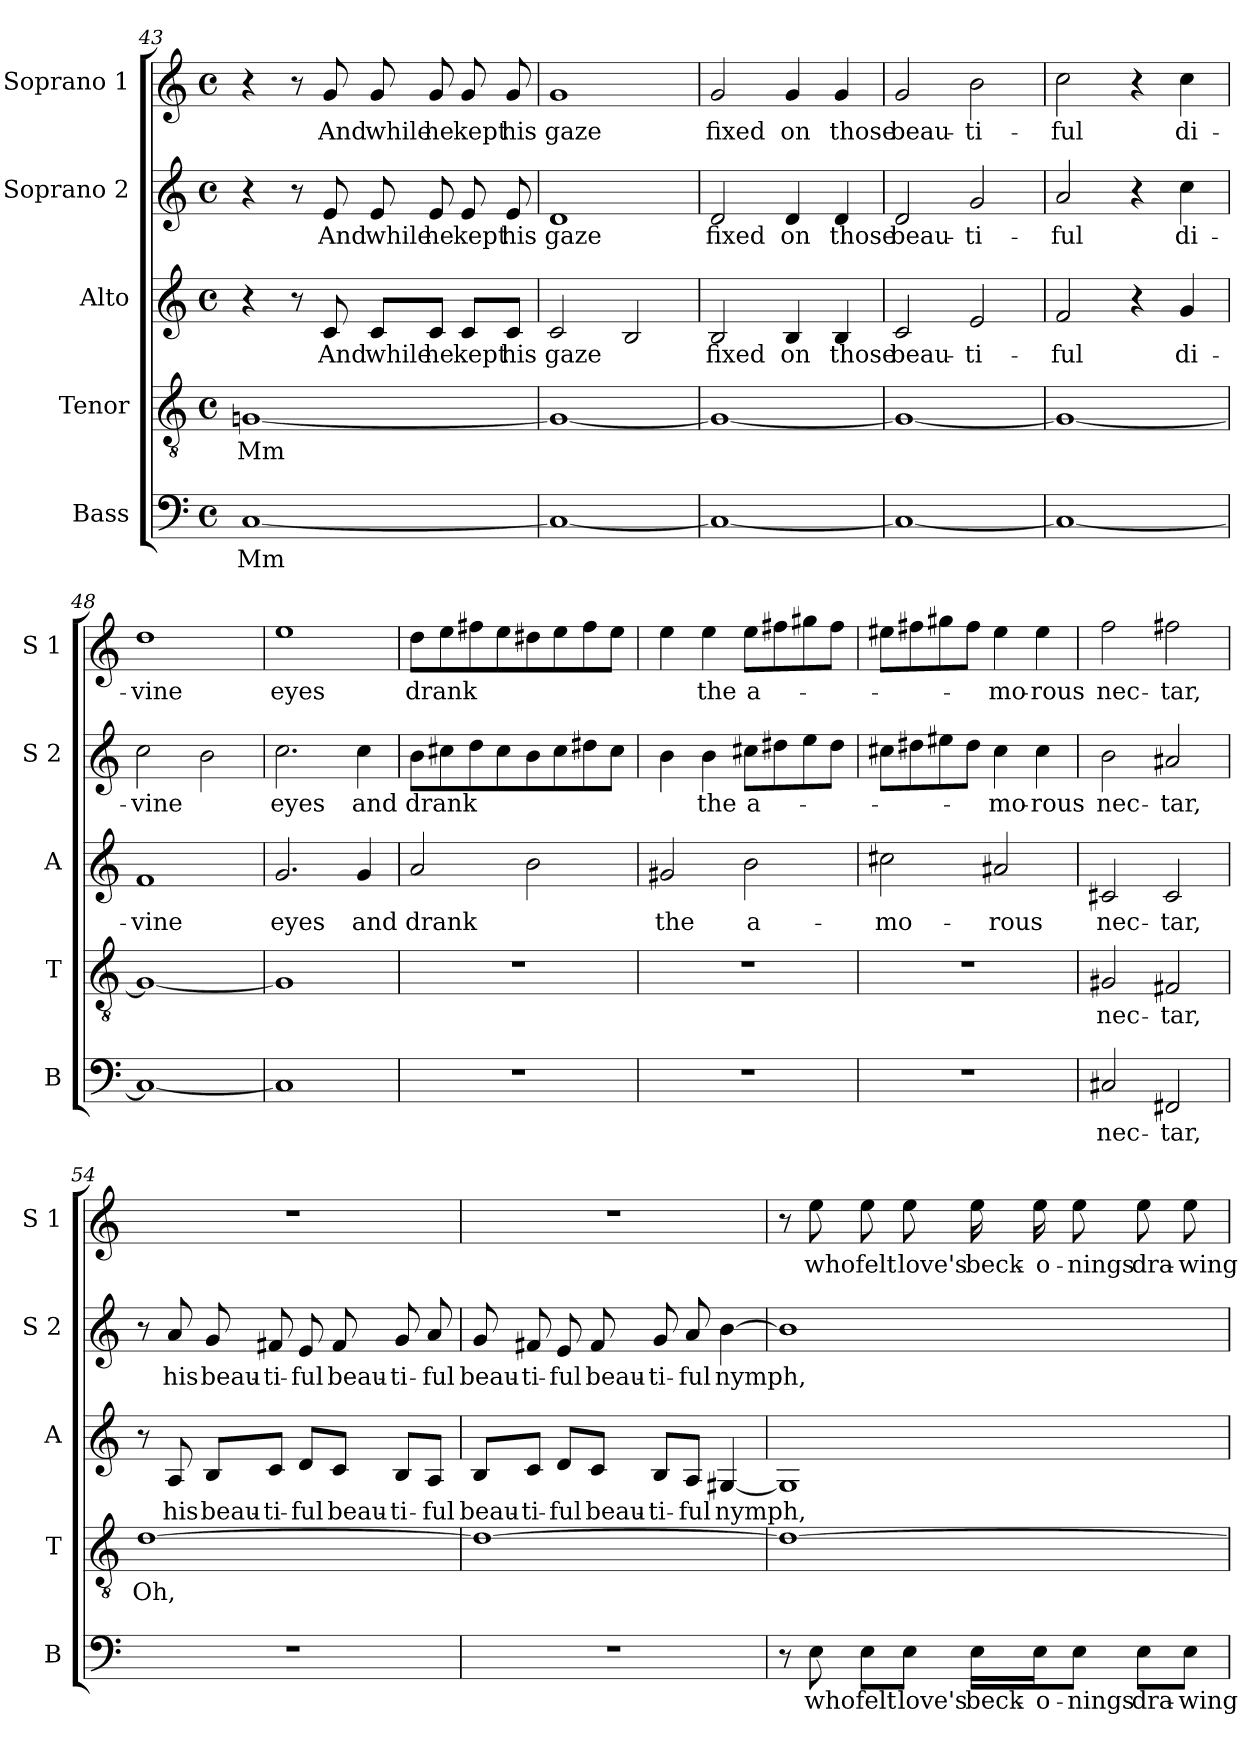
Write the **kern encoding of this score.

**kern	**text	**kern	**text	**kern	**text	**kern	**text	**kern	**text
*part5	*part5	*part4	*part4	*part3	*part3	*part2	*part2	*part1	*part1
*staff5	*staff5	*staff4	*staff4	*staff3	*staff3	*staff2	*staff2	*staff1	*staff1
*I"Bass	*	*I"Tenor	*	*I"Alto	*	*I"Soprano 2	*	*I"Soprano 1	*
*I'B	*	*I'T	*	*I'A	*	*I'S 2	*	*I'S 1	*
*clefF4	*	*clefGv2	*	*clefG2	*	*clefG2	*	*clefG2	*
*k[]	*	*k[]	*	*k[]	*	*k[]	*	*k[]	*
*C:	*	*C:	*	*C:	*	*C:	*	*C:	*
*M4/4	*	*M4/4	*	*M4/4	*	*M4/4	*	*M4/4	*
*met(c)	*	*met(c)	*	*met(c)	*	*met(c)	*	*met(c)	*
=43	=43	=43	=43	=43	=43	=43	=43	=43	=43
!	!LO:LY:b	!	!LO:LY:b	!	!	!	!	!	!
[1C	Mm	[1Gni	Mm	4r	.	4r	.	4r	.
.	.	.	.	8r	.	8r	.	8r	.
!	!	!	!	!	!LO:LY:b	!	!LO:LY:b	!	!LO:LY:b
.	.	.	.	8c/	And	8e/	And	8g/	And
!	!	!	!	!	!LO:LY:b	!	!LO:LY:b	!	!LO:LY:b
.	.	.	.	8c/L	while	8e/	while	8g/	while
!	!	!	!	!	!LO:LY:b	!	!LO:LY:b	!	!LO:LY:b
.	.	.	.	8c/J	he	8e/	he	8g/	he
!	!	!	!	!	!LO:LY:b	!	!LO:LY:b	!	!LO:LY:b
.	.	.	.	8c/L	kept	8e/	kept	8g/	kept
!	!	!	!	!	!LO:LY:b	!	!LO:LY:b	!	!LO:LY:b
.	.	.	.	8c/J	his	8e/	his	8g/	his
=44	=44	=44	=44	=44	=44	=44	=44	=44	=44
!	!	!	!	!	!LO:LY:b	!	!LO:LY:b	!	!LO:LY:b
1C_	.	1G_	.	2c/	gaze	1d	gaze	1g	gaze
.	.	.	.	2B/	.	.	.	.	.
=45	=45	=45	=45	=45	=45	=45	=45	=45	=45
!	!	!	!	!	!LO:LY:b	!	!LO:LY:b	!	!LO:LY:b
1C_	.	1G_	.	2B/	fixed	2d/	fixed	2g/	fixed
!	!	!	!	!	!LO:LY:b	!	!LO:LY:b	!	!LO:LY:b
.	.	.	.	4B/	on	4d/	on	4g/	on
!	!	!	!	!	!LO:LY:b	!	!LO:LY:b	!	!LO:LY:b
.	.	.	.	4B/	those	4d/	those	4g/	those
=46	=46	=46	=46	=46	=46	=46	=46	=46	=46
!	!	!	!	!	!LO:LY:b	!	!LO:LY:b	!	!LO:LY:b
1C_	.	1G_	.	2c/	beau-	2d/	beau-	2g/	beau-
!	!	!	!	!	!LO:LY:b	!	!LO:LY:b	!	!LO:LY:b
.	.	.	.	2e/	-ti-	2g/	-ti-	2b\	-ti-
!!LO:LB:g=z
=47	=47	=47	=47	=47	=47	=47	=47	=47	=47
!	!	!	!	!	!LO:LY:b	!	!LO:LY:b	!	!LO:LY:b
1C_	.	1G_	.	2f/	-ful	2a/	-ful	2cc\	-ful
.	.	.	.	4r	.	4r	.	4r	.
!	!	!	!	!	!LO:LY:b	!	!LO:LY:b	!	!LO:LY:b
.	.	.	.	4g/	di-	4cc\	di-	4cc\	di-
=48	=48	=48	=48	=48	=48	=48	=48	=48	=48
!	!	!	!	!	!LO:LY:b	!	!LO:LY:b	!	!LO:LY:b
1C_	.	1G_	.	1f	-vine	2cc\	-vine	1dd	-vine
.	.	.	.	.	.	2b\	.	.	.
=49	=49	=49	=49	=49	=49	=49	=49	=49	=49
!	!	!	!	!	!LO:LY:b	!	!LO:LY:b	!	!LO:LY:b
1C]	.	1G]	.	2.g/	eyes	2.cc\	eyes	1ee	eyes
!	!	!	!	!	!LO:LY:b	!	!LO:LY:b	!	!
.	.	.	.	4g/	and	4cc\	and	.	.
=50	=50	=50	=50	=50	=50	=50	=50	=50	=50
!	!	!	!	!	!LO:LY:b	!	!LO:LY:b	!	!LO:LY:b
1r	.	1r	.	2a/	drank	8b\L	drank	8dd\L	drank
.	.	.	.	.	.	8cc#X\	.	8ee\	.
.	.	.	.	.	.	8dd\	.	8ff#X\	.
.	.	.	.	.	.	8cc#\	.	8ee\	.
.	.	.	.	2b\	.	8b\	.	8dd#X\	.
.	.	.	.	.	.	8cc#\	.	8ee\	.
.	.	.	.	.	.	8dd#X\	.	8ff#\	.
.	.	.	.	.	.	8cc#\J	.	8ee\J	.
=51	=51	=51	=51	=51	=51	=51	=51	=51	=51
!	!	!	!	!	!LO:LY:b	!	!	!	!
1r	.	1r	.	2g#X/	the	4b\	.	4ee\	.
!	!	!	!	!	!	!	!LO:LY:b	!	!LO:LY:b
.	.	.	.	.	.	4b\	the	4ee\	the
!	!	!	!	!	!LO:LY:b	!	!LO:LY:b	!	!LO:LY:b
.	.	.	.	2b\	a-	8cc#X\L	a-	8ee\L	a-
.	.	.	.	.	.	8dd#X\	.	8ff#X\	.
.	.	.	.	.	.	8ee\	.	8gg#X\	.
.	.	.	.	.	.	8dd#\J	.	8ff#\J	.
=52	=52	=52	=52	=52	=52	=52	=52	=52	=52
!	!	!	!	!	!LO:LY:b	!	!	!	!
1r	.	1r	.	2cc#X\	-mo-	8cc#X\L	.	8ee#X\L	.
.	.	.	.	.	.	8dd#X\	.	8ff#X\	.
.	.	.	.	.	.	8ee#X\	.	8gg#X\	.
.	.	.	.	.	.	8dd#\J	.	8ff#\J	.
!	!	!	!	!	!LO:LY:b	!	!LO:LY:b	!	!LO:LY:b
.	.	.	.	2a#X/	-rous	4cc#\	-mo-	4ee#\	-mo-
!	!	!	!	!	!	!	!LO:LY:b	!	!LO:LY:b
.	.	.	.	.	.	4cc#\	-rous	4ee#\	-rous
!!LO:PB:g=z
=53	=53	=53	=53	=53	=53	=53	=53	=53	=53
!	!LO:LY:b	!	!LO:LY:b	!	!LO:LY:b	!	!LO:LY:b	!	!LO:LY:b
2C#X/	nec-	2G#X/	nec-	2c#X/	nec-	2b\	nec-	2ff\	nec-
!	!LO:LY:b	!	!LO:LY:b	!	!LO:LY:b	!	!LO:LY:b	!	!LO:LY:b
2FF#X/	-tar,	2F#X/	-tar,	2c#/	-tar,	2a#X/	-tar,	2ff#X\	-tar,
=54	=54	=54	=54	=54	=54	=54	=54	=54	=54
!	!	!	!LO:LY:b	!	!	!	!	!	!
1r	.	[1d	Oh,	8r	.	8r	.	1r	.
!	!	!	!	!	!LO:LY:b	!	!LO:LY:b	!	!
.	.	.	.	8A/	his	8a/	his	.	.
!	!	!	!	!	!LO:LY:b	!	!LO:LY:b	!	!
.	.	.	.	8B/L	beau-	8g/	beau-	.	.
!	!	!	!	!	!LO:LY:b	!	!LO:LY:b	!	!
.	.	.	.	8c/J	-ti-	8f#X/	-ti-	.	.
!	!	!	!	!	!LO:LY:b	!	!LO:LY:b	!	!
.	.	.	.	8d/L	-ful	8e/	-ful	.	.
!	!	!	!	!	!LO:LY:b	!	!LO:LY:b	!	!
.	.	.	.	8c/J	beau-	8f#/	beau-	.	.
!	!	!	!	!	!LO:LY:b	!	!LO:LY:b	!	!
.	.	.	.	8B/L	-ti-	8g/	-ti-	.	.
!	!	!	!	!	!LO:LY:b	!	!LO:LY:b	!	!
.	.	.	.	8A/J	-ful	8a/	-ful	.	.
=55	=55	=55	=55	=55	=55	=55	=55	=55	=55
!	!	!	!	!	!LO:LY:b	!	!LO:LY:b	!	!
1r	.	1d_	.	8B/L	beau-	8g/	beau-	1r	.
!	!	!	!	!	!LO:LY:b	!	!LO:LY:b	!	!
.	.	.	.	8c/J	-ti-	8f#X/	-ti-	.	.
!	!	!	!	!	!LO:LY:b	!	!LO:LY:b	!	!
.	.	.	.	8d/L	-ful	8e/	-ful	.	.
!	!	!	!	!	!LO:LY:b	!	!LO:LY:b	!	!
.	.	.	.	8c/J	beau-	8f#/	beau-	.	.
!	!	!	!	!	!LO:LY:b	!	!LO:LY:b	!	!
.	.	.	.	8B/L	-ti-	8g/	-ti-	.	.
!	!	!	!	!	!LO:LY:b	!	!LO:LY:b	!	!
.	.	.	.	8A/J	-ful	8a/	-ful	.	.
!	!	!	!	!	!LO:LY:b	!	!LO:LY:b	!	!
.	.	.	.	[4G#X/	nymph,	[4b\	nymph,	.	.
=56	=56	=56	=56	=56	=56	=56	=56	=56	=56
8r	.	1d_	.	1G#]	.	1b]	.	8r	.
!	!LO:LY:b	!	!	!	!	!	!	!	!LO:LY:b
8E\	who	.	.	.	.	.	.	8ee\	who
!	!LO:LY:b	!	!	!	!	!	!	!	!LO:LY:b
8E\L	felt	.	.	.	.	.	.	8ee\	felt
!	!LO:LY:b	!	!	!	!	!	!	!	!LO:LY:b
8E\J	love's	.	.	.	.	.	.	8ee\	love's
!	!LO:LY:b	!	!	!	!	!	!	!	!LO:LY:b
16E\LL	beck-	.	.	.	.	.	.	16ee\	beck-
!	!LO:LY:b	!	!	!	!	!	!	!	!LO:LY:b
16E\J	-o-	.	.	.	.	.	.	16ee\	-o-
!	!LO:LY:b	!	!	!	!	!	!	!	!LO:LY:b
8E\J	-nings	.	.	.	.	.	.	8ee\	-nings
!	!LO:LY:b	!	!	!	!	!	!	!	!LO:LY:b
8E\L	dra-	.	.	.	.	.	.	8ee\	dra-
!	!LO:LY:b	!	!	!	!	!	!	!	!LO:LY:b
8E\J	-wing	.	.	.	.	.	.	8ee\	-wing
=	=	=	=	=	=	=	=	=	=
*-	*-	*-	*-	*-	*-	*-	*-	*-	*-
